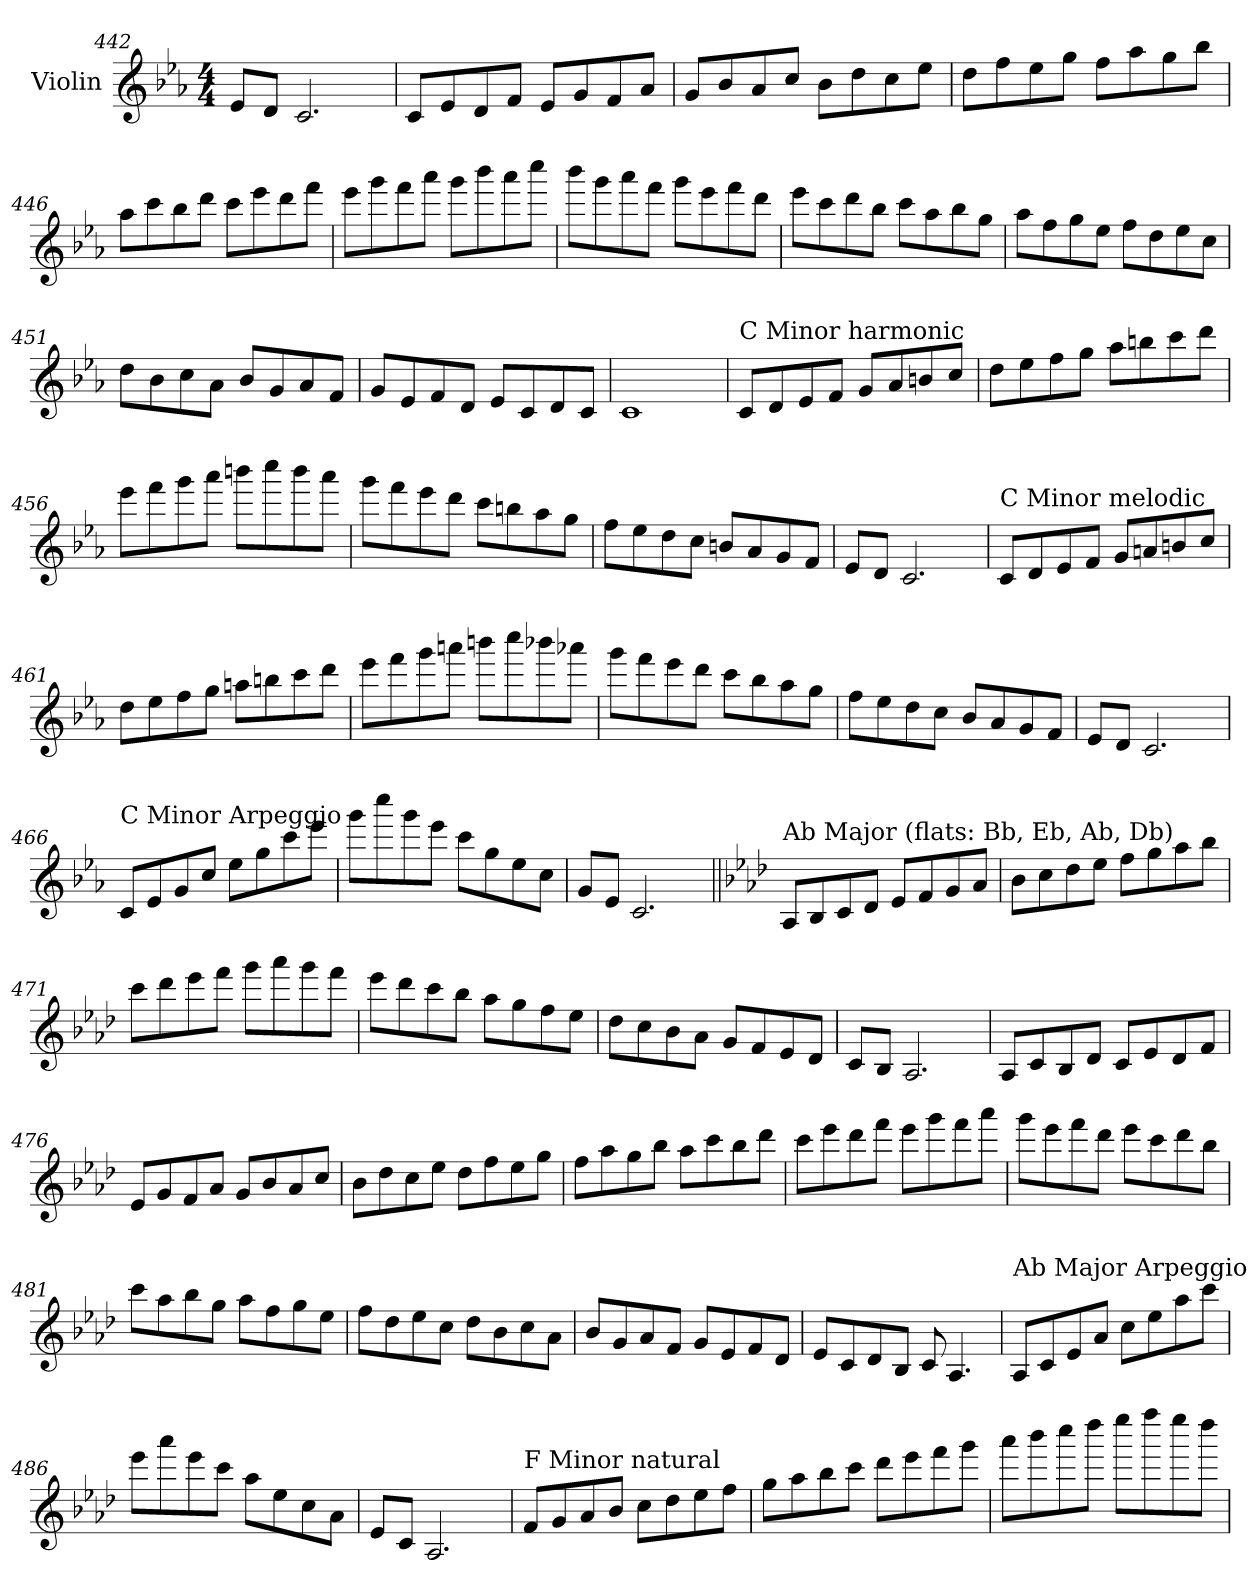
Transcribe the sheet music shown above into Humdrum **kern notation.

**kern
*part1
*staff1
*I"Violin
*I'Vln.
*clefG2
*k[b-e-a-]
*M4/4
=442
8e-/L
8d/J
2.c/
!!LO:LB:g=z
=443
8c/L
8e-/
8d/
8f/J
8e-/L
8g/
8f/
8a-/J
=444
8g/L
8b-/
8a-/
8cc/J
8b-\L
8dd\
8cc\
8ee-\J
=445
8dd\L
8ff\
8ee-\
8gg\J
8ff\L
8aa-\
8gg\
8bb-\J
=446
8aa-\L
8ccc\
8bb-\
8ddd\J
8ccc\L
8eee-\
8ddd\
8fff\J
!!LO:LB:g=z
=447
8eee-\L
8ggg\
8fff\
8aaa-\J
8ggg\L
8bbb-\
8aaa-\
8cccc\J
=448
8bbb-\L
8ggg\
8aaa-\
8fff\J
8ggg\L
8eee-\
8fff\
8ddd\J
=449
8eee-\L
8ccc\
8ddd\
8bb-\J
8ccc\L
8aa-\
8bb-\
8gg\J
!!LO:LB:g=z
=450
8aa-\L
8ff\
8gg\
8ee-\J
8ff\L
8dd\
8ee-\
8cc\J
=451
8dd\L
8b-\
8cc\
8a-\J
8b-/L
8g/
8a-/
8f/J
=452
8g/L
8e-/
8f/
8d/J
8e-/L
8c/
8d/
8c/J
=453
1c
!!LO:LB:g=z
=454
!LO:TX:a:t=C Minor harmonic
8c/L
8d/
8e-/
8f/J
8g/L
8a-/
8bn/
8cc/J
=455
8dd\L
8ee-\
8ff\
8gg\J
8aa-\L
8bbn\
8ccc\
8ddd\J
=456
8eee-\L
8fff\
8ggg\
8aaa-\J
8bbbn\L
8cccc\
8bbb\
8aaa-\J
=457
8ggg\L
8fff\
8eee-\
8ddd\J
8ccc\L
8bbn\
8aa-\
8gg\J
=458
8ff\L
8ee-\
8dd\
8cc\J
8bn/L
8a-/
8g/
8f/J
=459
8e-/L
8d/J
2.c/
!!LO:LB:g=z
=460
!LO:TX:a:t=C Minor melodic
8c/L
8d/
8e-/
8f/J
8g/L
8an/
8bn/
8cc/J
=461
8dd\L
8ee-\
8ff\
8gg\J
8aan\L
8bbn\
8ccc\
8ddd\J
=462
8eee-\L
8fff\
8ggg\
8aaan\J
8bbbn\L
8cccc\
8bbb-X\
8aaa-X\J
=463
8ggg\L
8fff\
8eee-\
8ddd\J
8ccc\L
8bb-\
8aa-\
8gg\J
=464
8ff\L
8ee-\
8dd\
8cc\J
8b-/L
8a-/
8g/
8f/J
=465
8e-/L
8d/J
2.c/
!!LO:LB:g=z
=466
!LO:TX:a:t=C Minor Arpeggio
8c/L
8e-/
8g/
8cc/J
8ee-\L
8gg\
8ccc\
8eee-\J
=467
8ggg\L
8cccc\
8ggg\
8eee-\J
8ccc\L
8gg\
8ee-\
8cc\J
=468
8g/L
8e-/J
2.c/
!!LO:PB:g=z
=469||
*k[b-e-a-d-]
!LO:TX:a:t=Ab Major (flats&colon; Bb, Eb, Ab, Db)
8A-/L
8B-/
8c/
8d-/J
8e-/L
8f/
8g/
8a-/J
=470
8b-\L
8cc\
8dd-\
8ee-\J
8ff\L
8gg\
8aa-\
8bb-\J
=471
8ccc\L
8ddd-\
8eee-\
8fff\J
8ggg\L
8aaa-\
8ggg\
8fff\J
=472
8eee-\L
8ddd-\
8ccc\
8bb-\J
8aa-\L
8gg\
8ff\
8ee-\J
=473
8dd-\L
8cc\
8b-\
8a-\J
8g/L
8f/
8e-/
8d-/J
=474
8c/L
8B-/J
2.A-/
!!LO:LB:g=z
=475
8A-/L
8c/
8B-/
8d-/J
8c/L
8e-/
8d-/
8f/J
=476
8e-/L
8g/
8f/
8a-/J
8g/L
8b-/
8a-/
8cc/J
=477
8b-\L
8dd-\
8cc\
8ee-\J
8dd-\L
8ff\
8ee-\
8gg\J
=478
8ff\L
8aa-\
8gg\
8bb-\J
8aa-\L
8ccc\
8bb-\
8ddd-\J
=479
8ccc\L
8eee-\
8ddd-\
8fff\J
8eee-\L
8ggg\
8fff\
8aaa-\J
!!LO:LB:g=z
=480
8ggg\L
8eee-\
8fff\
8ddd-\J
8eee-\L
8ccc\
8ddd-\
8bb-\J
=481
8ccc\L
8aa-\
8bb-\
8gg\J
8aa-\L
8ff\
8gg\
8ee-\J
=482
8ff\L
8dd-\
8ee-\
8cc\J
8dd-\L
8b-\
8cc\
8a-\J
=483
8b-/L
8g/
8a-/
8f/J
8g/L
8e-/
8f/
8d-/J
=484
8e-/L
8c/
8d-/
8B-/J
8c/
4.A-/
!!LO:LB:g=z
=485
!LO:TX:a:t=Ab Major Arpeggio
8A-/L
8c/
8e-/
8a-/J
8cc\L
8ee-\
8aa-\
8ccc\J
=486
8eee-\L
8aaa-\
8eee-\
8ccc\J
8aa-\L
8ee-\
8cc\
8a-\J
=487
8e-/L
8c/J
2.A-/
!!LO:LB:g=z
=488
!LO:TX:a:t=F Minor natural
8f/L
8g/
8a-/
8b-/J
8cc\L
8dd-\
8ee-\
8ff\J
=489
8gg\L
8aa-\
8bb-\
8ccc\J
8ddd-\L
8eee-\
8fff\
8ggg\J
=490
8aaa-\L
8bbb-\
8cccc\
8dddd-\J
8eeee-\L
8ffff\
8eeee-\
8dddd-\J
=
*-
